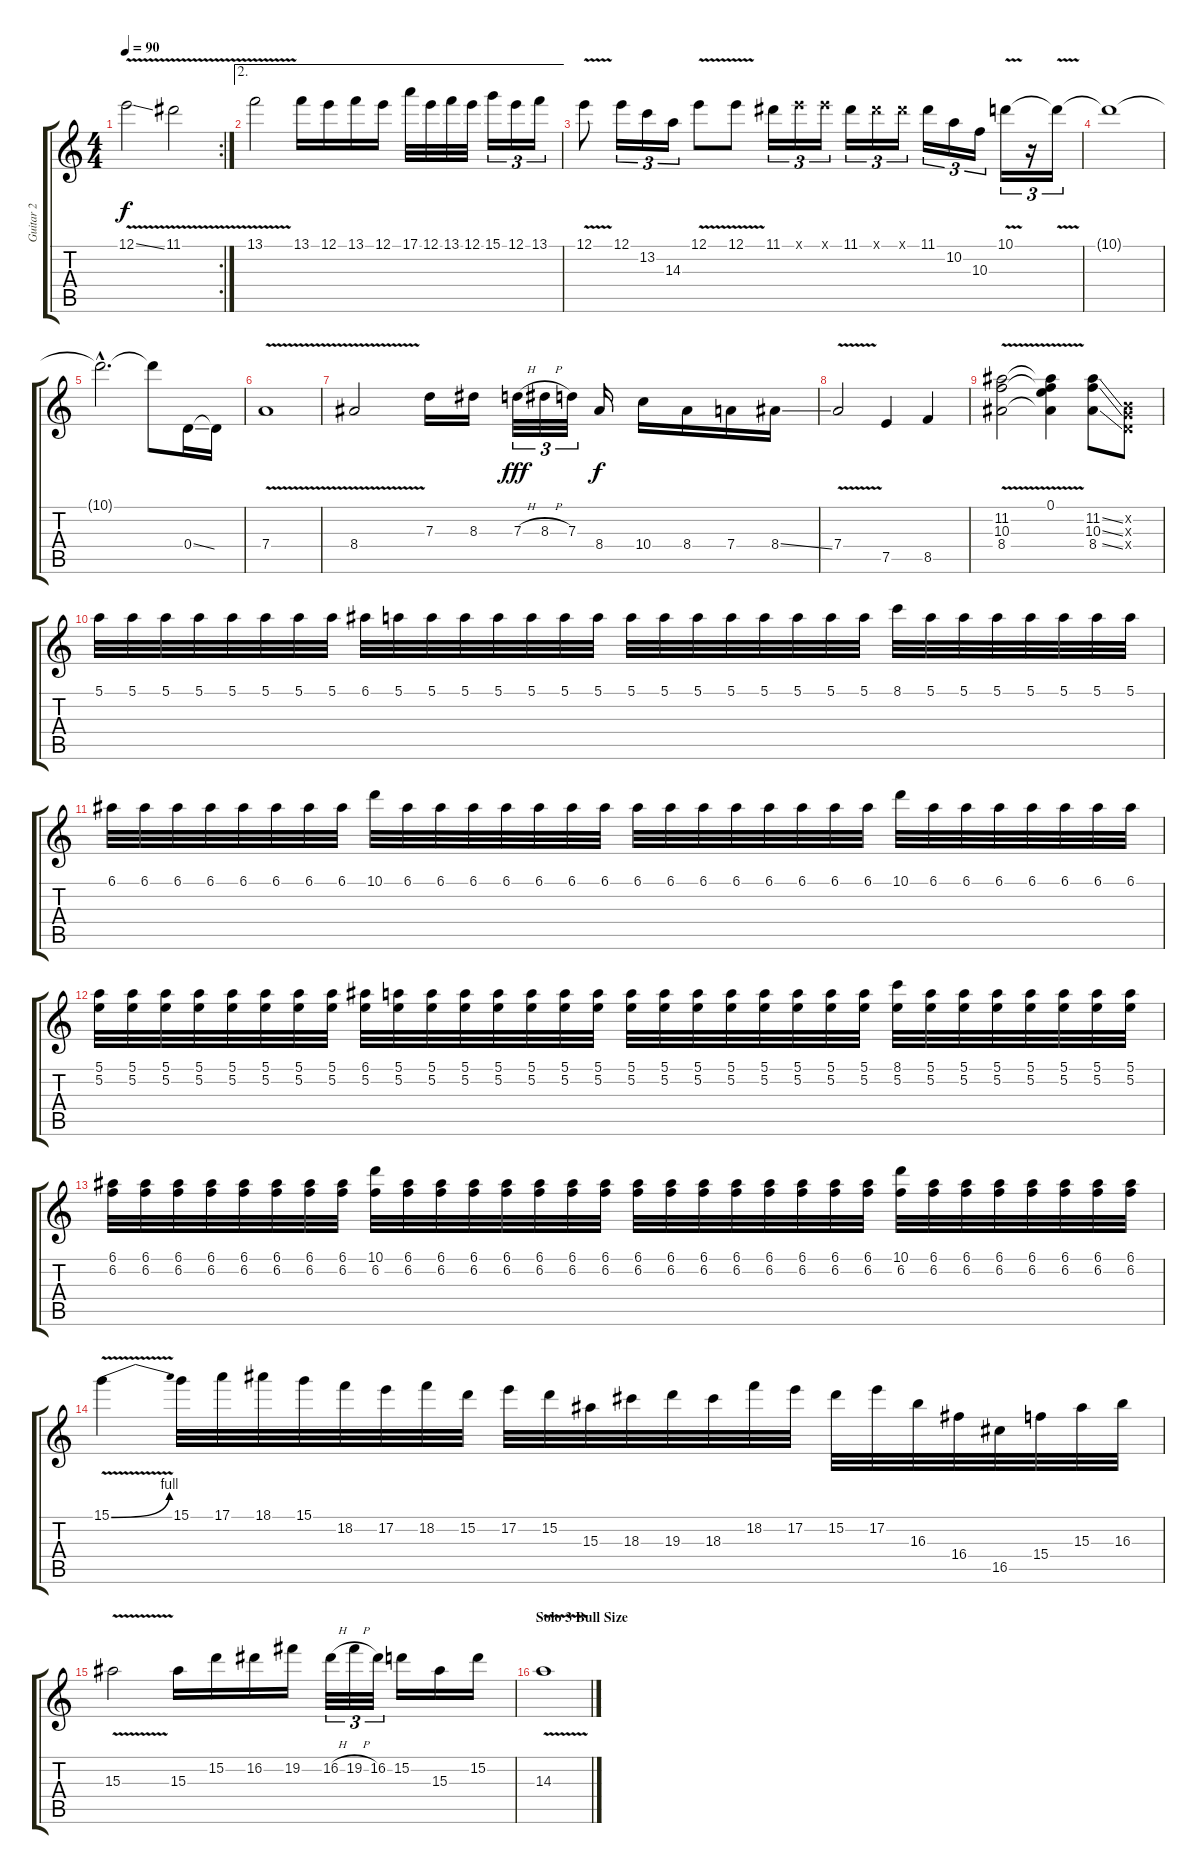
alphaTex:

\track ("Guitar 2" "Guitar 2") {instrument distortionguitar}
\staff {score tabs}
\tuning (E4 B3 G3 D3 A2 D2) {hide}
\rc 2
\ts (4 4)
\tempo 90
\clef g2
\ks c
12.1{v ss}.2{dy f} 11.1{v}.2 |
\ae 2
13.1{v}.2 13.1.16 12.1.16 13.1.16 12.1.16 17.1.32 12.1.32 13.1.32 12.1.32 15.1.16{tu (3 2)} 12.1.16{tu (3 2)} 13.1.16{tu (3 2)} |
12.1{v}.8 12.1.16{tu (3 2)} 13.2.16{tu (3 2)} 14.3.16{tu (3 2)} 12.1{v}.8 12.1{v}.8 11.1.16{tu (3 2)} 12.1{x}.16{tu (3 2)} 12.1{x}.16{tu (3 2)} 11.1.16{tu (3 2)} 11.1{x}.16{tu (3 2)} 11.1{x}.16{tu (3 2)} 11.1.16{tu (3 2)} 10.2.16{tu (3 2)} 10.3.16{tu (3 2)} 10.1{v}.16{tu (3 2)} r.16{tu (3 2)} 10.1{t}.16{tu (3 2)} |
10.1{t}.1 |
10.1{hac t}.2{d} 10.1{t}.8 0.4{ss}.16 0.4{t}.16 |
7.4{v}.1 |
8.4{v}.2 7.3.16 8.3.16 7.3{h}.32{tu (3 2) dy fff} 8.3{h}.32{tu (3 2)} 7.3.32{tu (3 2)} 8.4.16{dy f} 10.4.16 8.4.16 7.4.16 8.4{ss}.16 |
7.4{v}.2 7.5.4 8.5.4 |
(11.2{v} 10.3{v} 8.4{v}).2 (0.1 11.2{t} 10.3{t} 8.4{t}).4 (11.2{ss} 10.3{ss} 8.4{ss}).8 (0.2{x} 0.3{x} 0.4{x}).8 |
5.1.32 5.1.32 5.1.32 5.1.32 5.1.32 5.1.32 5.1.32 5.1.32 6.1.32 5.1.32 5.1.32 5.1.32 5.1.32 5.1.32 5.1.32 5.1.32 5.1.32 5.1.32 5.1.32 5.1.32 5.1.32 5.1.32 5.1.32 5.1.32 8.1.32 5.1.32 5.1.32 5.1.32 5.1.32 5.1.32 5.1.32 5.1.32 |
6.1.32 6.1.32 6.1.32 6.1.32 6.1.32 6.1.32 6.1.32 6.1.32 10.1.32 6.1.32 6.1.32 6.1.32 6.1.32 6.1.32 6.1.32 6.1.32 6.1.32 6.1.32 6.1.32 6.1.32 6.1.32 6.1.32 6.1.32 6.1.32 10.1.32 6.1.32 6.1.32 6.1.32 6.1.32 6.1.32 6.1.32 6.1.32 |
(5.1 5.2).32 (5.1 5.2).32 (5.1 5.2).32 (5.1 5.2).32 (5.1 5.2).32 (5.1 5.2).32 (5.1 5.2).32 (5.1 5.2).32 (6.1 5.2).32 (5.1 5.2).32 (5.1 5.2).32 (5.1 5.2).32 (5.1 5.2).32 (5.1 5.2).32 (5.1 5.2).32 (5.1 5.2).32 (5.1 5.2).32 (5.1 5.2).32 (5.1 5.2).32 (5.1 5.2).32 (5.1 5.2).32 (5.1 5.2).32 (5.1 5.2).32 (5.1 5.2).32 (8.1 5.2).32 (5.1 5.2).32 (5.1 5.2).32 (5.1 5.2).32 (5.1 5.2).32 (5.1 5.2).32 (5.1 5.2).32 (5.1 5.2).32 |
(6.1 6.2).32 (6.1 6.2).32 (6.1 6.2).32 (6.1 6.2).32 (6.1 6.2).32 (6.1 6.2).32 (6.1 6.2).32 (6.1 6.2).32 (10.1 6.2).32 (6.1 6.2).32 (6.1 6.2).32 (6.1 6.2).32 (6.1 6.2).32 (6.1 6.2).32 (6.1 6.2).32 (6.1 6.2).32 (6.1 6.2).32 (6.1 6.2).32 (6.1 6.2).32 (6.1 6.2).32 (6.1 6.2).32 (6.1 6.2).32 (6.1 6.2).32 (6.1 6.2).32 (10.1 6.2).32 (6.1 6.2).32 (6.1 6.2).32 (6.1 6.2).32 (6.1 6.2).32 (6.1 6.2).32 (6.1 6.2).32 (6.1 6.2).32 |
15.1{be (bend 0 0 60 4) v}.4 15.1.32 17.1.32 18.1.32 15.1.32 18.2.32 17.2.32 18.2.32 15.2.32 17.2.32 15.2.32 15.3.32 18.3.32 19.3.32 18.3.32 18.2.32 17.2.32 15.2.32 17.2.32 16.3.32 16.4.32 16.5.32 15.4.32 15.3.32 16.3.32 |
15.3{v}.2 15.3.16 15.2.16 16.2.16 19.2.16 16.2{h}.32{tu (3 2)} 19.2{h}.32{tu (3 2)} 16.2.32{tu (3 2)} 15.2.16 15.3.16 15.2.16 |
\section ("" "Solo 3 Bull Size")
14.3{v}.1{volume 0}
